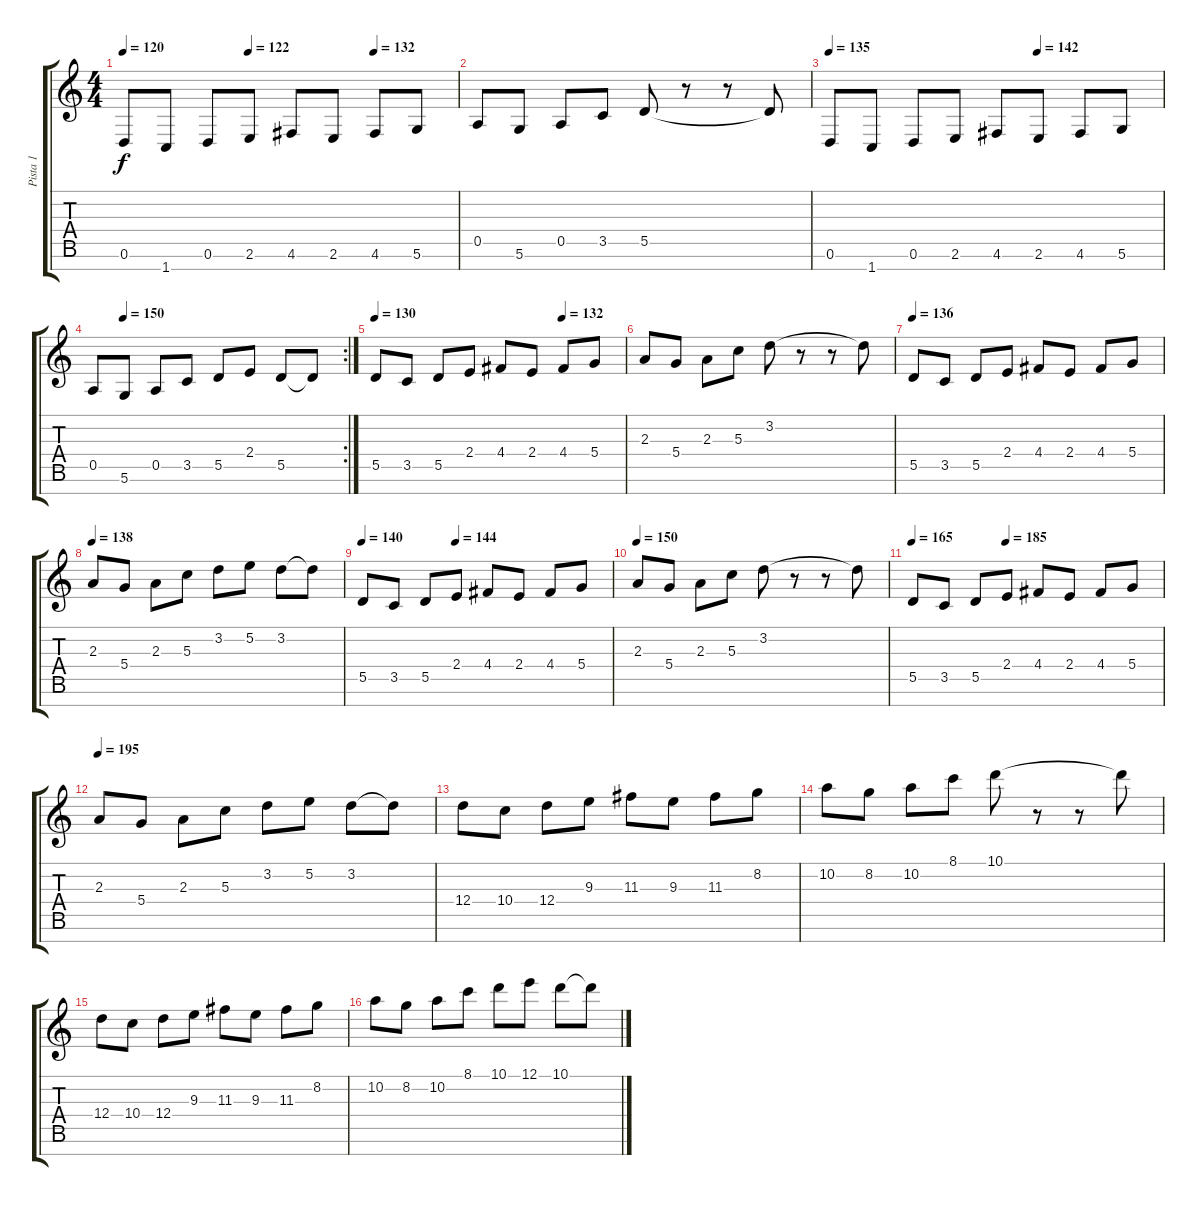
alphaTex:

\track ("Pista 1" "Pista 1") {instrument guitarharmonics}
\staff {score tabs}
\tuning (E4 B3 G3 D3 A2 D2 B1) {hide}
\ts (4 4)
\tempo 120
\tempo (122 0.375)
\tempo (132 0.75)
\tempo 120
\clef g2
\ks c
0.6.8{dy f instrument guitarharmonics} 1.7.8 0.6.8 2.6.8 4.6.8 2.6.8 4.6.8 5.6.8 |
0.5.8 5.6.8 0.5.8 3.5.8 5.5.8 r.8 r.8 5.5{t}.8 |
\tempo 135
\tempo (142 0.625)
0.6.8 1.7.8 0.6.8 2.6.8 4.6.8 2.6.8 4.6.8 5.6.8 |
\rc 2
\tempo (150 0.125)
0.5.8 5.6.8 0.5.8 3.5.8 5.5.8 2.4.8 5.5.8 5.5{t}.8 |
\tempo 130
\tempo (132 0.75)
5.5.8 3.5.8 5.5.8 2.4.8 4.4.8 2.4.8 4.4.8 5.4.8 |
2.3.8 5.4.8 2.3.8 5.3.8 3.2.8 r.8 r.8 3.2{t}.8 |
\tempo 136
5.5.8 3.5.8 5.5.8 2.4.8 4.4.8 2.4.8 4.4.8 5.4.8 |
\tempo 138
2.3.8 5.4.8 2.3.8 5.3.8 3.2.8 5.2.8 3.2.8 3.2{t}.8 |
\tempo 140
\tempo (144 0.375)
5.5.8 3.5.8 5.5.8 2.4.8 4.4.8 2.4.8 4.4.8 5.4.8 |
\tempo 150
2.3.8 5.4.8 2.3.8 5.3.8 3.2.8 r.8 r.8 3.2{t}.8 |
\tempo 165
\tempo (185 0.375)
5.5.8 3.5.8 5.5.8 2.4.8 4.4.8 2.4.8 4.4.8 5.4.8 |
\tempo 195
2.3.8 5.4.8 2.3.8 5.3.8 3.2.8 5.2.8 3.2.8 3.2{t}.8 |
12.4.8 10.4.8 12.4.8 9.3.8 11.3.8 9.3.8 11.3.8 8.2.8 |
10.2.8 8.2.8 10.2.8 8.1.8 10.1.8 r.8 r.8 10.1{t}.8 |
12.4.8 10.4.8 12.4.8 9.3.8 11.3.8 9.3.8 11.3.8 8.2.8 |
10.2.8 8.2.8 10.2.8 8.1.8 10.1.8 12.1.8 10.1.8 10.1{t}.8
